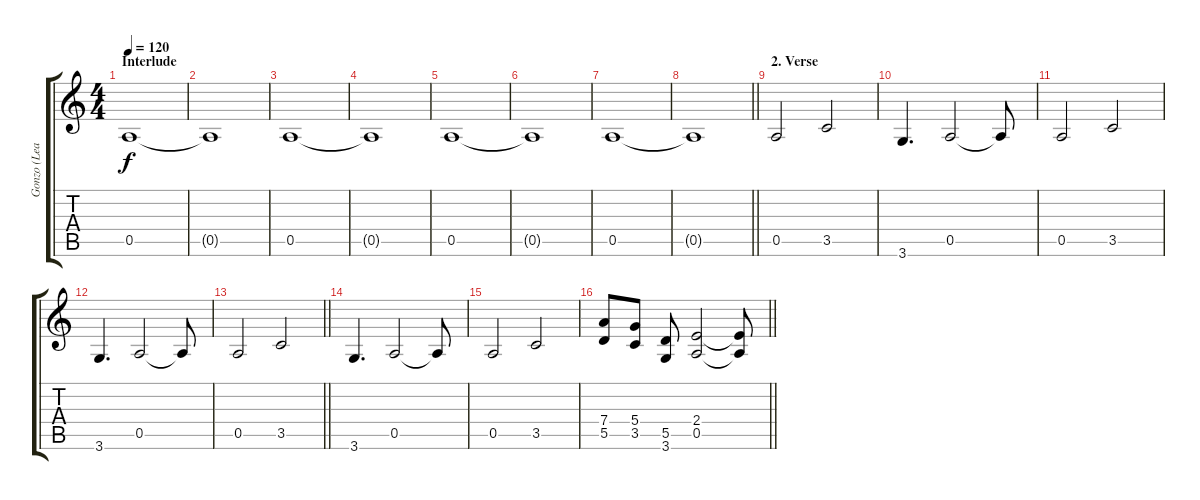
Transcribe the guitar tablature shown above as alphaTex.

\track ("Gonzo (Lead)" "Gonzo (Lea") {instrument overdrivenguitar}
\staff {score tabs}
\tuning (E4 B3 G3 D3 A2 E2) {hide}
\ts (4 4)
\section ("" "Interlude")
\tempo 120
\clef g2
\ks c
0.5.1{dy f} |
0.5{t}.1 |
0.5.1 |
0.5{t}.1 |
0.5.1 |
0.5{t}.1 |
0.5.1 |
\barLineRight lightlight
0.5{t}.1 |
\section ("" "2. Verse")
0.5.2 3.5.2 |
3.6.4{d} 0.5.2 0.5{t}.8 |
0.5.2 3.5.2 |
3.6.4{d} 0.5.2 0.5{t}.8 |
\barLineRight lightlight
0.5.2 3.5.2 |
3.6.4{d} 0.5.2 0.5{t}.8 |
0.5.2 3.5.2 |
\barLineRight lightlight
(7.4 5.5).8 (5.4 3.5).8 (5.5 3.6).8 (2.4 0.5).2 (2.4{t} 0.5{t}).8
